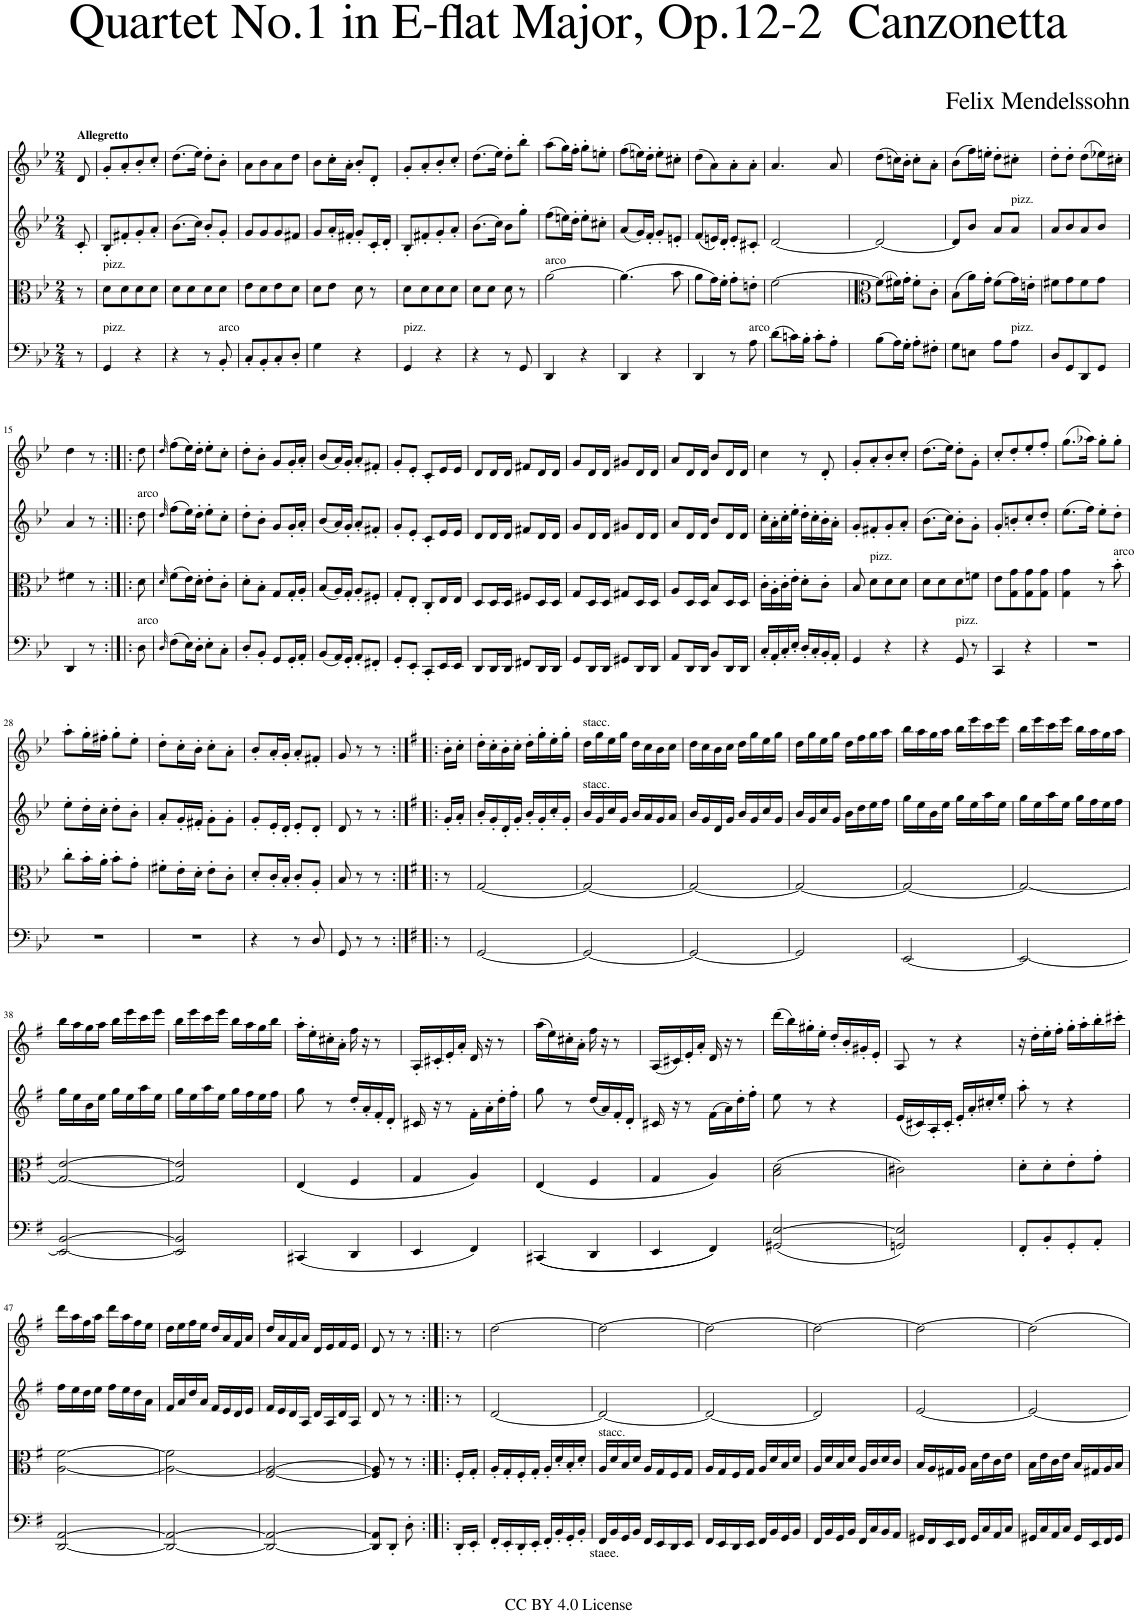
**kern	**text	**kern	**kern	**kern
*part4	*part4	*part3	*part2	*part1
*staff4	*staff4	*staff3	*staff2	*staff1
*I"Cello	*	*I"Viola	*I"Violin II	*I"Violin I
*	*	*I'Vla	*I'Vln	*I'Vln
*clefF4	*	*clefC3	*clefG2	*clefG2
*k[b-e-]	*	*k[b-e-]	*k[b-e-]	*k[b-e-]
*M2/4	*	*M2/4	*M2/4	*M2/4
=1	=1	=1	=1	=1
!	!	!	!	!LO:TX:a:B:t=Allegretto
8r	.	8r	8c'/	8d/
=2	=2	=2	=2	=2
!	!	!LO:TX:a:t=pizz.	!	!
!LO:TX:a:t=pizz.	!	!	!	!
4GG/	.	8d\L	8B-'/L	8g'/L
.	.	8d\	8f#X'/	8a'/
4r	.	8d\	8g'/	8b-'/
.	.	8d\J	8a'/J	8cc'/J
=3	=3	=3	=3	=3
4r	.	8d\L	(8.b-\L	(8.dd\L
.	.	8d\	.	.
.	.	.	16cc\Jk)	16ee-\Jk)
8r	.	8d\	8b-'/L	8dd'\L
!LO:TX:a:t=arco	!	!	!	!
8BB-'/	.	8d\J	8g'/J	8b-'\J
=4	=4	=4	=4	=4
8C'/L	.	8e-\L	8g/L	8a\L
8BB-'/	.	8d\	8g/	8b-\
8C'/	.	8e-\	8g/	8a\
8D'/J	.	8d\J	8f#X/J	8dd\J
=5	=5	=5	=5	=5
4G\	.	8d\L	8g/L	8b-\L
.	.	8e-\J	16a'/L	16cc'\L
.	.	.	16f#X'/JJ	16a'\JJ
4r	.	8d\	8g'/L	8b-'/L
.	.	8r	16c'/L	8d'/J
.	.	.	16d'/JJ	.
=6	=6	=6	=6	=6
!LO:TX:a:t=pizz.	!	!	!	!
4GG/	.	8d\L	8B-'/L	8g'/L
.	.	8d\	8f#X'/	8a'/
4r	.	8d\	8g'/	8b-'/
.	.	8d\J	8a'/J	8cc'/J
=7	=7	=7	=7	=7
4r	.	8d\L	(8.b-\L	(8.dd\L
.	.	8d\J	.	.
.	.	.	16cc\Jk)	16ee-\Jk)
8r	.	8d\	8b-\L	8dd'\L
8GG/	.	8r	8gg'\J	8bb-'\J
=8	=8	=8	=8	=8
!	!	!LO:TX:a:t=arco	!	!
4DD/	.	[2a\	(8ff\L	(8aa\L
.	.	.	16een\L)	16gg\L)
.	.	.	16dd'\JJ	16ff'\JJ
4r	.	.	8ee'\L	8gg'\L
.	.	.	8cc#X'\J	8een'\J
=9	=9	=9	=9	=9
4DD/	.	(4.a\]	(8a/L	(8ff\L
.	.	.	16g/L)	16een\L)
.	.	.	16f'/JJ	16dd'\JJ
4r	.	.	8g'/L	8ee'\L
.	.	8b-\	8en'/J	8cc#X'\J
=10	=10	=10	=10	=10
4DD/	.	8a\L	(8f/L	(8dd\L
.	.	16g\L)	16en/L)	8a\)
.	.	16f'\JJ	16d'/JJ	.
8r	.	8g'\L	8e'/L	8a'\
!LO:TX:a:t=arco	!	!	!	!
8A\	.	8en'\J	8c#X'/J	8a'\J
=11	=11	=11	=11	=11
(8d\L	.	[2f\	[2d/	4.a/
16cn\L)	.	.	.	.
16B-'\JJ	.	.	.	.
8c'\L	.	.	.	.
8A'\J	.	.	.	8a/
=12	=12	=12	=12	=12
(8B-\L	.	(8f\L]	2d/_	(8dd\L
16A\L)	.	16f#X\L)	.	16ccn\L)
16G'\JJ	.	16g'\JJ	.	16b-'\JJ
8A'\L	.	8f#'\L	.	8cc'\L
8F#X'\J	.	8c'\J	.	8a'\J
=13	=13	=13	=13	=13
8G\L	.	(8B-\L	8d/L]	(8b-\L
8En\J	.	16a\L)	8b-/J	16ff\L)
.	.	16g'\JJ	.	16een'\JJ
8A\L	.	(8f\L	8a/L	8dd'\L
!	!	!	!LO:TX:a:t=pizz.	!
!LO:TX:a:t=pizz.	!	!	!	!
8A\J	.	16g\L)	8a/J	8cc#X'\J
.	.	16en'\JJ	.	.
=14	=14	=14	=14	=14
8D/L	.	8f#X\L	8a/L	8dd'\L
8GG/	.	8g\	8b-/	8dd'\J
8DD/	.	8f#\	8a/	(8dd\L
8GG/J	.	8g\J	8b-/J	16ee-X\L)
.	.	.	.	16cc#X'\JJ
!!LO:LB:g=z
=15	=15	=15	=15	=15
4DD/	.	4f#X\	4a/	4dd\
8r	.	8r	8r	8r
=15X1:|!|:	=15X1:|!|:	=15X1:|!|:	=15X1:|!|:	=15X1:|!|:
!	!	!	!LO:TX:a:t=arco	!
!LO:TX:a:t=arco	!	!	!	!
8D\	.	8d\	8dd\	8dd\
=16	=16	=16	=16	=16
32qD/	.	32qd/	32qdd/	32qdd/
(8F\L	.	(8f\L	(8ff\L	(8ff\L
16E-\L)	.	16e-\L)	16ee-\L)	16ee-\L)
16D'\JJ	.	16d'\JJ	16dd'\JJ	16dd'\JJ
8E-'\L	.	8e-'\L	8ee-'\L	8ee-'\L
8C'\J	.	8c'\J	8cc'\J	8cc'\J
=17	=17	=17	=17	=17
8D'/L	.	8d'\L	8dd'\L	8dd'\L
8BB-'/J	.	8B-'\J	8b-'\J	8b-'\J
8GG/L	.	8G/L	8g/L	8g/L
16GG'/L	.	16G'/L	16g'/L	16g'/L
16AA'/JJ	.	16A'/JJ	16a'/JJ	16a'/JJ
=18	=18	=18	=18	=18
(8BB-/L	.	(8B-/L	(8b-/L	(8b-/L
16AA/L)	.	16A/L)	16a/L)	16a/L)
16GG'/JJ	.	16G'/JJ	16g'/JJ	16g'/JJ
8AA'/L	.	8A'/L	8a'/L	8a'/L
8FF#X'/J	.	8F#X'/J	8f#X'/J	8f#X'/J
=19	=19	=19	=19	=19
8GG'/L	.	8G'/L	8g'/L	8g'/L
8EE-'/J	.	8E-'/J	8e-'/J	8e-'/J
8CC'/L	.	8C'/L	8c'/L	8c'/L
16EE-/L	.	16E-/L	16e-/L	16e-/L
16EE-/JJ	.	16E-/JJ	16e-/JJ	16e-/JJ
=20	=20	=20	=20	=20
8DD/L	.	8D/L	8d/L	8d/L
16DD/L	.	16D/L	16d/L	16d/L
16DD/JJ	.	16D/JJ	16d/JJ	16d/JJ
8FF#X/L	.	8F#X/L	8f#X/L	8f#X/L
16DD/L	.	16D/L	16d/L	16d/L
16DD/JJ	.	16D/JJ	16d/JJ	16d/JJ
=21	=21	=21	=21	=21
8GG/L	.	8G/L	8g/L	8g/L
16DD/L	.	16D/L	16d/L	16d/L
16DD/JJ	.	16D/JJ	16d/JJ	16d/JJ
8GG#X/L	.	8G#X/L	8g#X/L	8g#X/L
16DD/L	.	16D/L	16d/L	16d/L
16DD/JJ	.	16D/JJ	16d/JJ	16d/JJ
=22	=22	=22	=22	=22
8AA/L	.	8A/L	8a/L	8a/L
16DD/L	.	16D/L	16d/L	16d/L
16DD/JJ	.	16D/JJ	16d/JJ	16d/JJ
8BB-/L	.	8B-/L	8b-/L	8b-/L
16DD/L	.	16D/L	16d/L	16d/L
16DD/JJ	.	16D/JJ	16d/JJ	16d/JJ
=23	=23	=23	=23	=23
16C'/LL	.	16c'\LL	16cc'\LL	4cc\
16AA'/	.	16A'\	16a'\	.
16C'/	.	16c'\	16cc'\	.
16E-'/JJ	.	16e-'\JJ	16ee-'\JJ	.
16D'/LL	.	8d'\L	16dd'\LL	8r
16C'/	.	.	16cc'\	.
16BB-'/	.	8c'\J	16b-'\	8d'/
16AA'/JJ	.	.	16a'\JJ	.
=24	=24	=24	=24	=24
4GG/	.	8B-/	8g'/L	8g'/L
!	!	!LO:TX:a:t=pizz.	!	!
.	.	8d\L	8f#X'/	8a'/
4r	.	8d\	8g'/	8b-'/
.	.	8d\J	8a'/J	8cc'/J
=25	=25	=25	=25	=25
4r	.	8d\L	(8.b-\L	(8.dd\L
.	.	8d\	.	.
.	.	.	16cc\Jk)	16ee-\Jk)
!LO:TX:a:t=pizz.	!	!	!	!
8GG/	.	8d\	8b-'\L	8dd'\L
8r	.	8fn\J	8g'\J	8g'\J
=26	=26	=26	=26	=26
4CC/	.	8e-\L	8g'/L	8cc'/L
.	.	8G\ 8g\	8bn'/	8dd'/
4r	.	8G\ 8g\	8cc'/	8ee-'/
.	.	8G\ 8g\J	8dd'/J	8ff'/J
=27	=27	=27	=27	=27
2r	.	4G\ 4g\	(8.ee-\L	(8.gg\L
.	.	.	16ff\Jk)	16aa-X\Jk)
.	.	8r	8ee-'\L	8gg'\L
!	!	!LO:TX:a:t=arco	!	!
.	.	8b-'\	8dd'\J	8gg'\J
!!LO:LB:g=z
=28	=28	=28	=28	=28
2r	.	8cc'\L	8ee-'\L	8aa'\L
.	.	16b-'\L	16dd'\L	16gg'\L
.	.	16a'\JJ	16cc'\JJ	16ff#X'\JJ
.	.	8b-'\L	8dd'\L	8gg'\L
.	.	8g'\J	8b-'\J	8ee-'\J
=29	=29	=29	=29	=29
2r	.	8f#X'\L	8a'/L	8dd'\L
.	.	16e-'\L	16g'/L	16cc'\L
.	.	16d'\JJ	16f#X'/JJ	16b-'\JJ
.	.	8e-'\L	8g'\L	8cc'\L
.	.	8c'\J	8g'\J	8a'\J
=30	=30	=30	=30	=30
4r	.	8d'/L	8g'/L	8b-'/L
.	.	16c'/L	16e-'/L	16a'/L
.	.	16B-'/JJ	16d'/JJ	16g'/JJ
8r	.	8c'/L	8e-'/L	8a'/L
8D/	.	8A'/J	8d'/J	8f#X'/J
=31	=31	=31	=31	=31
8GG/	.	8B-/	8d/	8g/
8r	.	8r	8r	8r
8r	.	8r	8r	8r
=31X2:|!|:	=31X2:|!|:	=31X2:|!|:	=31X2:|!|:	=31X2:|!|:
*k[f#]	*	*k[f#]	*k[f#]	*k[f#]
8r	.	8r	16g'/LL	16b'\LL
.	.	.	16a'/JJ	16cc'\JJ
=32	=32	=32	=32	=32
[2GG/	.	[2G/	16b'/LL	16dd'\LL
.	.	.	16g'/	16cc'\
.	.	.	16d'/	16b'\
.	.	.	16g'/JJ	16cc'\JJ
.	.	.	16b'/LL	16dd'\LL
.	.	.	16g'/	16gg'\
.	.	.	16cc'/	16ee'\
.	.	.	16g'/JJ	16gg'\JJ
=33	=33	=33	=33	=33
!	!	!	!	!LO:TX:a:t=stacc.
!	!	!	!LO:TX:a:t=stacc.	!
2GG/_	.	2G/_	16b/LL	16dd\LL
.	.	.	16g/	16gg\
.	.	.	16cc/	16ee\
.	.	.	16g/JJ	16gg\JJ
.	.	.	16b/LL	16dd\LL
.	.	.	16a/	16cc\
.	.	.	16g/	16b\
.	.	.	16a/JJ	16cc\JJ
=34	=34	=34	=34	=34
2GG/_	.	2G/_	16b/LL	16dd\LL
.	.	.	16g/	16cc\
.	.	.	16d/	16b\
.	.	.	16g/JJ	16cc\JJ
.	.	.	16b/LL	16dd\LL
.	.	.	16g/	16gg\
.	.	.	16cc/	16ee\
.	.	.	16g/JJ	16gg\JJ
=35	=35	=35	=35	=35
2GG/]	.	2G/_	16b/LL	16dd\LL
.	.	.	16g/	16gg\
.	.	.	16cc/	16ee\
.	.	.	16g/JJ	16gg\JJ
.	.	.	16b\LL	16dd\LL
.	.	.	16dd\	16ff#\
.	.	.	16ee\	16gg\
.	.	.	16ff#\JJ	16aa\JJ
=36	=36	=36	=36	=36
[2EE/	.	2G/_	16gg\LL	16bb\LL
.	.	.	16ee\	16aa\
.	.	.	16b\	16gg\
.	.	.	16ee\JJ	16aa\JJ
.	.	.	16gg\LL	16bb\LL
.	.	.	16ee\	16eee\
.	.	.	16aa\	16ccc\
.	.	.	16ee\JJ	16eee\JJ
=37	=37	=37	=37	=37
2EE/_	.	2G/_	16gg\LL	16bb\LL
.	.	.	16ee\	16eee\
.	.	.	16aa\	16ccc\
.	.	.	16ee\JJ	16eee\JJ
.	.	.	16gg\LL	16bb\LL
.	.	.	16ff#\	16aa\
.	.	.	16ee\	16gg\
.	.	.	16ff#\JJ	16aa\JJ
!!LO:LB:g=z
=38	=38	=38	=38	=38
2EE/_ [2BB/	.	2G/_ [2e/	16gg\LL	16bb\LL
.	.	.	16ee\	16aa\
.	.	.	16b\	16gg\
.	.	.	16ee\JJ	16aa\JJ
.	.	.	16gg\LL	16bb\LL
.	.	.	16ee\	16eee\
.	.	.	16aa\	16ccc\
.	.	.	16ee\JJ	16eee\JJ
=39	=39	=39	=39	=39
2EE/] 2BB/]	.	2G/] 2e/]	16gg\LL	16bb\LL
.	.	.	16ee\	16eee\
.	.	.	16aa\	16ccc\
.	.	.	16ee\JJ	16eee\JJ
.	.	.	16gg\LL	16bb\LL
.	.	.	16ff#\	16aa\
.	.	.	16ee\	16gg\
.	.	.	16ff#\JJ	16bb\JJ
=40	=40	=40	=40	=40
(4CC#X/	.	(4E/	8gg\	16aa'\LL
.	.	.	.	16ee'\
.	.	.	8r	16cc#X'\
.	.	.	.	16a'\JJ
4DD/	.	4F#/	16dd'/LL	16ff#\
.	.	.	16a'/	16r
.	.	.	16f#'/	8r
.	.	.	16d'/JJ	.
=41	=41	=41	=41	=41
4EE/	.	4G/	16c#X/	16A'/LL
.	.	.	16r	16c#X'/
.	.	.	8r	16e'/
.	.	.	.	16a'/JJ
4FF#/)	.	4A/)	16f#'\LL	16d/
.	.	.	16a'\	16r
.	.	.	16dd'\	8r
.	.	.	16ff#'\JJ	.
=42	=42	=42	=42	=42
((4CC#X/	.	(4E/	8gg\	(16aa\LL
.	.	.	.	16ee\)
.	.	.	8r	16cc#X'\
.	.	.	.	16a'\JJ
4DD/	.	4F#/	(16dd/LL	16ff#\
.	.	.	16a/)	16r
.	.	.	16f#'/	8r
.	.	.	16d'/JJ	.
=43	=43	=43	=43	=43
4EE/	.	4G/	16c#X/	(16A/LL
.	.	.	16r	16c#X/)
.	.	.	8r	16e'/
.	.	.	.	16a'/JJ
4FF#/))	.	4A/)	(16f#\LL	16d/
.	.	.	16a\)	16r
.	.	.	16dd'\	8r
.	.	.	16ff#'\JJ	.
=44	=44	=44	=44	=44
(2GG#X/ [2E/	.	(2B\ 2d\	8ee\	(16ddd\LL
.	.	.	.	16bb\)
.	.	.	8r	16gg#X'\
.	.	.	.	16ee'\JJ
.	.	.	4r	16dd'/LL
.	.	.	.	16b'/
.	.	.	.	16g#X'/
.	.	.	.	16e'/JJ
=45	=45	=45	=45	=45
2GGn/ 2E/])	.	2c#X\)	(16e/LL	8A/
.	.	.	16c#X/)	.
.	.	.	16A'/	8r
.	.	.	16c#'/JJ	.
.	.	.	16e'/LL	4r
.	.	.	16a'/	.
.	.	.	16cc#X'/	.
.	.	.	16ee'/JJ	.
=46	=46	=46	=46	=46
8FF#'/L	.	8d'\L	8aa'\	16r
.	.	.	.	16dd'\LL
8BB'/	.	8d'\	8r	16ee'\
.	.	.	.	16ff#'\JJ
8GG'/	.	8e'\	4r	16gg'\LL
.	.	.	.	16aa'\
8AA'/J	.	8g'\J	.	16bb'\
.	.	.	.	16ccc#X'\JJ
!!LO:LB:g=z
=47	=47	=47	=47	=47
[2DD/ [2AA/	.	[2A\ [2f#\	16ff#\LL	16ddd\LL
.	.	.	16ee\	16aa\
.	.	.	16dd\	16ff#\
.	.	.	16ee\JJ	16aa\JJ
.	.	.	16ff#\LL	16ddd\LL
.	.	.	16ee\	16aa\
.	.	.	16dd\	16ff#\
.	.	.	16a\JJ	16ee\JJ
=48	=48	=48	=48	=48
2DD/_ 2AA/_	.	2A\_ 2f#\]	16f#/LL	16dd\LL
.	.	.	16a/	16ee\
.	.	.	16dd/	16ff#\
.	.	.	16a/JJ	16ee\JJ
.	.	.	16f#/LL	16dd/LL
.	.	.	16e/	16a/
.	.	.	16d/	16f#/
.	.	.	16e/JJ	16a/JJ
=49	=49	=49	=49	=49
2DD/_ 2AA/_	.	[2F#/ 2A/_	16f#/LL	16dd/LL
.	.	.	16e/	16a/
.	.	.	16d/	16f#/
.	.	.	16A/JJ	16a/JJ
.	.	.	16d/LL	16d/LL
.	.	.	16A/	16e/
.	.	.	16d/	16f#/
.	.	.	16A/JJ	16e/JJ
=50	=50	=50	=50	=50
8DD/] 8AA/]L	.	8F#/] 8A/]	8d/	8d/
8DD'/J	.	8r	8r	8r
8D'\	.	8r	8r	8r
=50X3:|!|:	=50X3:|!|:	=50X3:|!|:	=50X3:|!|:	=50X3:|!|:
16DD'/LL	.	16F#'/LL	8r	8r
16EE'/JJ	.	16G'/JJ	.	.
=51	=51	=51	=51	=51
16FF#'/LL	.	16A'/LL	[2d/	[2dd\
16EE'/	.	16G'/	.	.
16DD'/	.	16F#'/	.	.
16EE'/JJ	.	16G'/JJ	.	.
16FF#'/LL	.	16A'/LL	.	.
16BB'/	.	16d'/	.	.
16GG'/	.	16B'/	.	.
16BB'/JJ	.	16d'/JJ	.	.
=52	=52	=52	=52	=52
!	!	!LO:TX:a:t=stacc.	!	!
!	!LO:LY:b	!	!	!
16FF#/LL	staee.	16A/LL	2d/_	2dd\_
16BB/	.	16d/	.	.
16GG/	.	16B/	.	.
16BB/JJ	.	16d/JJ	.	.
16FF#/LL	.	16A/LL	.	.
16EE/	.	16G/	.	.
16DD/	.	16F#/	.	.
16EE/JJ	.	16G/JJ	.	.
=53	=53	=53	=53	=53
16FF#/LL	.	16A/LL	2d/_	2dd\_
16EE/	.	16G/	.	.
16DD/	.	16F#/	.	.
16EE/JJ	.	16G/JJ	.	.
16FF#/LL	.	16A/LL	.	.
16BB/	.	16d/	.	.
16GG/	.	16B/	.	.
16BB/JJ	.	16d/JJ	.	.
=54	=54	=54	=54	=54
16FF#/LL	.	16A/LL	2d/]	2dd\_
16BB/	.	16d/	.	.
16GG/	.	16B/	.	.
16BB/JJ	.	16d/JJ	.	.
16FF#/LL	.	16A/LL	.	.
16C/	.	16c/	.	.
16BB/	.	16d/	.	.
16AA/JJ	.	16c/JJ	.	.
=55	=55	=55	=55	=55
16GG#X/LL	.	16B/LL	[2e/	2dd\_
16FF#/	.	16A/	.	.
16EE/	.	16G#X/	.	.
16FF#/JJ	.	16A/JJ	.	.
16GG#/LL	.	16B\LL	.	.
16C/	.	16e\	.	.
16AA/	.	16c\	.	.
16C/JJ	.	16e\JJ	.	.
=56	=56	=56	=56	=56
16GG#X/LL	.	16B\LL	2e/_	2dd\]
16C/	.	16e\	.	.
16AA/	.	16c\	.	.
16C/JJ	.	16e\JJ	.	.
16GG#/LL	.	16B/LL	.	.
16EE/	.	16G#X/	.	.
16FF#/	.	16A/	.	.
16GG#/JJ	.	16B/JJ	.	.
=	=	=	=	=
*-	*-	*-	*-	*-
